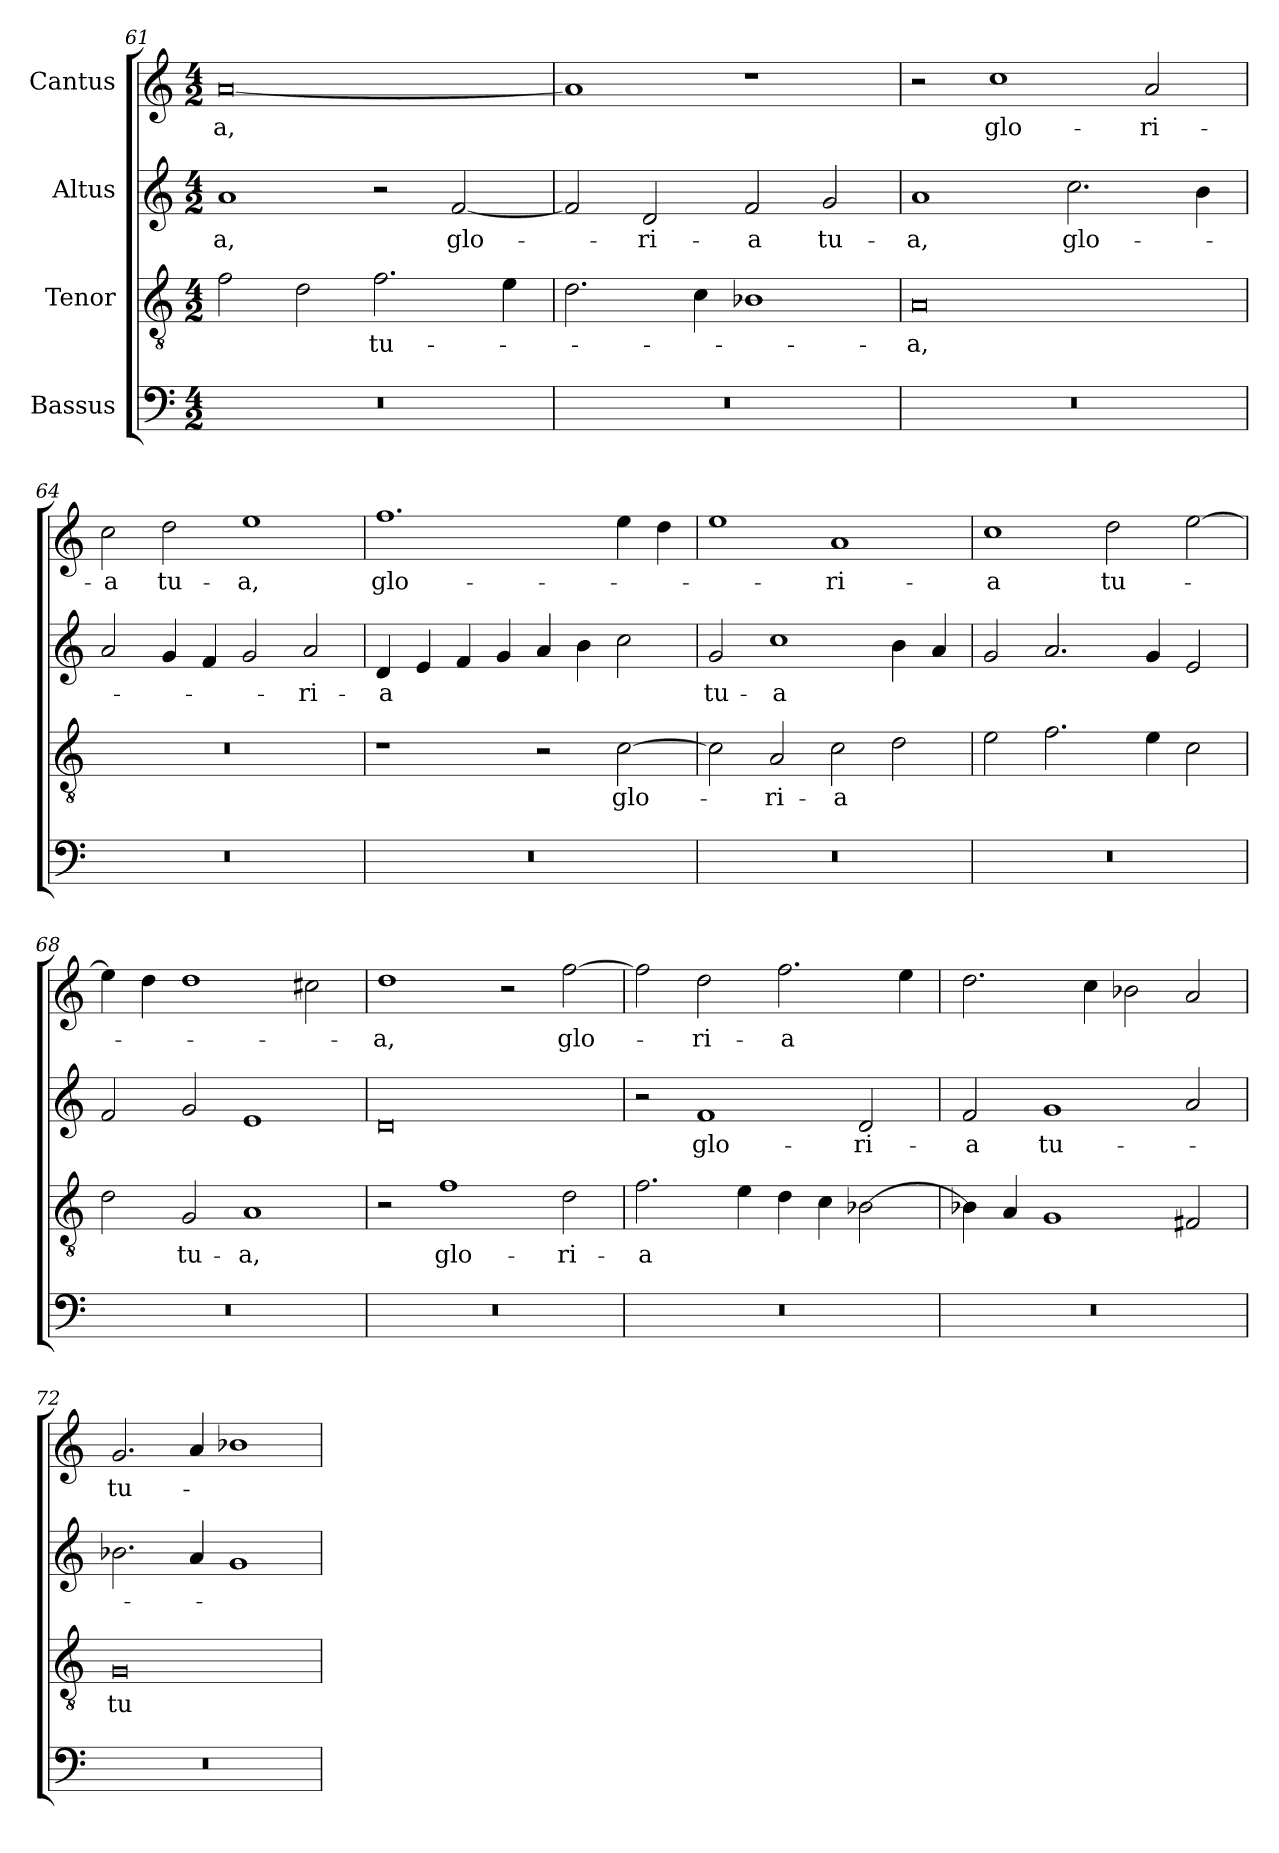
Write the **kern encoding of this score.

**kern	**kern	**text	**kern	**text	**kern	**text
*part4	*part3	*part3	*part2	*part2	*part1	*part1
*staff4	*staff3	*staff3	*staff2	*staff2	*staff1	*staff1
*I"Bassus	*I"Tenor	*	*I"Altus	*	*I"Cantus	*
*clefF4	*clefGv2	*	*clefG2	*	*clefG2	*
*k[]	*k[]	*	*k[]	*	*k[]	*
*M4/2	*M4/2	*	*M4/2	*	*M4/2	*
=61	=61	=61	=61	=61	=61	=61
0r	2f\	.	1a/	-a,	[0a/	-a,
.	2d\	.	.	.	.	.
.	2.f\	tu-	2r	.	.	.
.	.	.	[2f/	glo-	.	.
.	4e\	.	.	.	.	.
=62	=62	=62	=62	=62	=62	=62
0r	2.d\	.	2f/]	.	1a/]	.
.	.	.	2d/	-ri-	.	.
.	4c\	.	.	.	.	.
.	1B-X\	.	2f/	-a	1r	.
.	.	.	2g/	tu-	.	.
=63	=63	=63	=63	=63	=63	=63
0r	0A/	-a,	1a/	-a,	2r	.
.	.	.	.	.	1cc\	glo-
.	.	.	2.cc\	glo-	.	.
.	.	.	.	.	2a/	-ri-
.	.	.	4b\	.	.	.
=64	=64	=64	=64	=64	=64	=64
0r	0r	.	2a/	.	2cc\	-a
.	.	.	4g/	.	2dd\	tu-
.	.	.	4f/	.	.	.
.	.	.	2g/	.	1ee\	-a,
.	.	.	2a/	-ri-	.	.
=65	=65	=65	=65	=65	=65	=65
0r	1r	.	4d/	-a	1.ff\	glo-
.	.	.	4e/	.	.	.
.	.	.	4f/	.	.	.
.	.	.	4g/	.	.	.
.	2r	.	4a/	.	.	.
.	.	.	4b\	.	.	.
.	[2c\	glo-	2cc\	.	4ee\	.
.	.	.	.	.	4dd\	.
=66	=66	=66	=66	=66	=66	=66
0r	2c\]	.	2g/	tu-	1ee\	.
.	2A/	-ri-	1cc\	-a	.	.
.	2c\	-a	.	.	1a/	-ri-
.	2d\	.	4b\	.	.	.
.	.	.	4a/	.	.	.
=67	=67	=67	=67	=67	=67	=67
0r	2e\	.	2g/	.	1cc\	-a
.	2.f\	.	2.a/	.	.	.
.	.	.	.	.	2dd\	tu-
.	4e\	.	4g/	.	.	.
.	2c\	.	2e/	.	[2ee\	.
=68	=68	=68	=68	=68	=68	=68
0r	2d\	.	2f/	.	4ee\]	.
.	.	.	.	.	4dd\	.
.	2G/	tu-	2g/	.	1dd\	.
.	1A/	-a,	1e/	.	.	.
.	.	.	.	.	2cc#X\	.
=69	=69	=69	=69	=69	=69	=69
0r	2r	.	0d/	.	1dd\	-a,
.	1f\	glo-	.	.	.	.
.	.	.	.	.	2r	.
.	2d\	-ri-	.	.	[2ff\	glo-
=70	=70	=70	=70	=70	=70	=70
0r	2.f\	-a	2r	.	2ff\]	.
.	.	.	1f/	glo-	2dd\	-ri-
.	4e\	.	.	.	.	.
.	4d\	.	.	.	2.ff\	-a
.	4c\	.	.	.	.	.
.	[2B-X\	.	2d/	-ri-	.	.
.	.	.	.	.	4ee\	.
=71	=71	=71	=71	=71	=71	=71
0r	4B-X\]	.	2f/	-a	2.dd\	.
.	4A/	.	.	.	.	.
.	1G/	.	1g/	tu-	.	.
.	.	.	.	.	4cc\	.
.	.	.	.	.	2b-X\	.
.	2F#X/	.	2a/	.	2a/	.
=72	=72	=72	=72	=72	=72	=72
0r	0G/	tu-	2.b-X\	.	2.g/	tu-
.	.	.	4a/	.	4a/	.
.	.	.	1g/	.	1b-X\	.
=	=	=	=	=	=	=
*-	*-	*-	*-	*-	*-	*-
